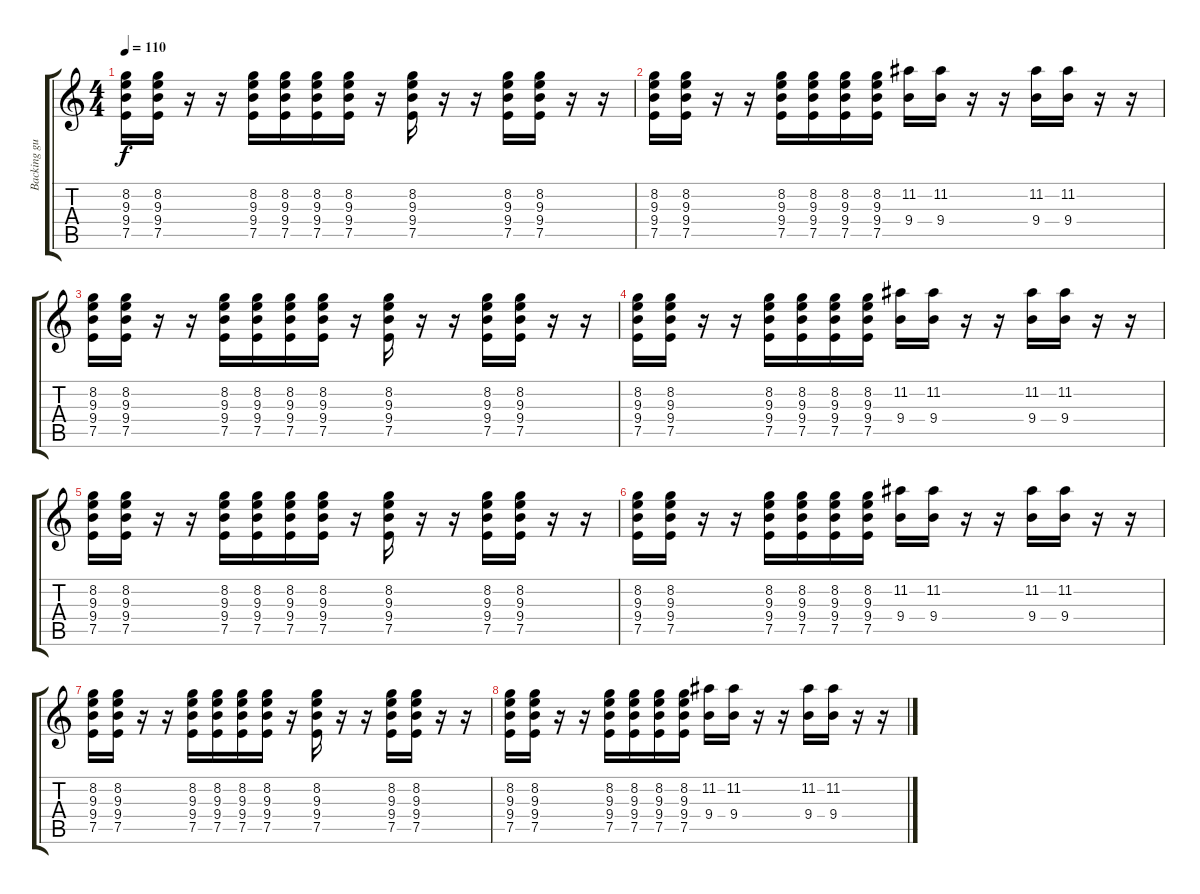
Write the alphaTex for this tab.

\track ("Backing guitar 2" "Backing gu") {instrument electricguitarclean}
\staff {score tabs}
\tuning (E4 B3 G3 D3 A2 E2) {hide}
\ts (4 4)
\tempo 110
\clef g2
\ks c
(8.2 9.3 9.4 7.5).16{dy f} (8.2 9.3 9.4 7.5).16 r.16 r.16 (8.2 9.3 9.4 7.5).16 (8.2 9.3 9.4 7.5).16 (8.2 9.3 9.4 7.5).16 (8.2 9.3 9.4 7.5).16 r.16 (8.2 9.3 9.4 7.5).16 r.16 r.16 (8.2 9.3 9.4 7.5).16 (8.2 9.3 9.4 7.5).16 r.16 r.16 |
(8.2 9.3 9.4 7.5).16 (8.2 9.3 9.4 7.5).16 r.16 r.16 (8.2 9.3 9.4 7.5).16 (8.2 9.3 9.4 7.5).16 (8.2 9.3 9.4 7.5).16 (8.2 9.3 9.4 7.5).16 (11.2 9.4).16 (11.2 9.4).16 r.16 r.16 (11.2 9.4).16 (11.2 9.4).16 r.16 r.16 |
(8.2 9.3 9.4 7.5).16 (8.2 9.3 9.4 7.5).16 r.16 r.16 (8.2 9.3 9.4 7.5).16 (8.2 9.3 9.4 7.5).16 (8.2 9.3 9.4 7.5).16 (8.2 9.3 9.4 7.5).16 r.16 (8.2 9.3 9.4 7.5).16 r.16 r.16 (8.2 9.3 9.4 7.5).16 (8.2 9.3 9.4 7.5).16 r.16 r.16 |
(8.2 9.3 9.4 7.5).16 (8.2 9.3 9.4 7.5).16 r.16 r.16 (8.2 9.3 9.4 7.5).16 (8.2 9.3 9.4 7.5).16 (8.2 9.3 9.4 7.5).16 (8.2 9.3 9.4 7.5).16 (11.2 9.4).16 (11.2 9.4).16 r.16 r.16 (11.2 9.4).16 (11.2 9.4).16 r.16 r.16 |
(8.2 9.3 9.4 7.5).16 (8.2 9.3 9.4 7.5).16 r.16 r.16 (8.2 9.3 9.4 7.5).16 (8.2 9.3 9.4 7.5).16 (8.2 9.3 9.4 7.5).16 (8.2 9.3 9.4 7.5).16 r.16 (8.2 9.3 9.4 7.5).16 r.16 r.16 (8.2 9.3 9.4 7.5).16 (8.2 9.3 9.4 7.5).16 r.16 r.16 |
(8.2 9.3 9.4 7.5).16 (8.2 9.3 9.4 7.5).16 r.16 r.16 (8.2 9.3 9.4 7.5).16 (8.2 9.3 9.4 7.5).16 (8.2 9.3 9.4 7.5).16 (8.2 9.3 9.4 7.5).16 (11.2 9.4).16 (11.2 9.4).16 r.16 r.16 (11.2 9.4).16 (11.2 9.4).16 r.16 r.16 |
(8.2 9.3 9.4 7.5).16 (8.2 9.3 9.4 7.5).16 r.16 r.16 (8.2 9.3 9.4 7.5).16 (8.2 9.3 9.4 7.5).16 (8.2 9.3 9.4 7.5).16 (8.2 9.3 9.4 7.5).16 r.16 (8.2 9.3 9.4 7.5).16 r.16 r.16 (8.2 9.3 9.4 7.5).16 (8.2 9.3 9.4 7.5).16 r.16 r.16 |
(8.2 9.3 9.4 7.5).16 (8.2 9.3 9.4 7.5).16 r.16 r.16 (8.2 9.3 9.4 7.5).16 (8.2 9.3 9.4 7.5).16 (8.2 9.3 9.4 7.5).16 (8.2 9.3 9.4 7.5).16 (11.2 9.4).16 (11.2 9.4).16 r.16 r.16 (11.2 9.4).16 (11.2 9.4).16 r.16 r.16
